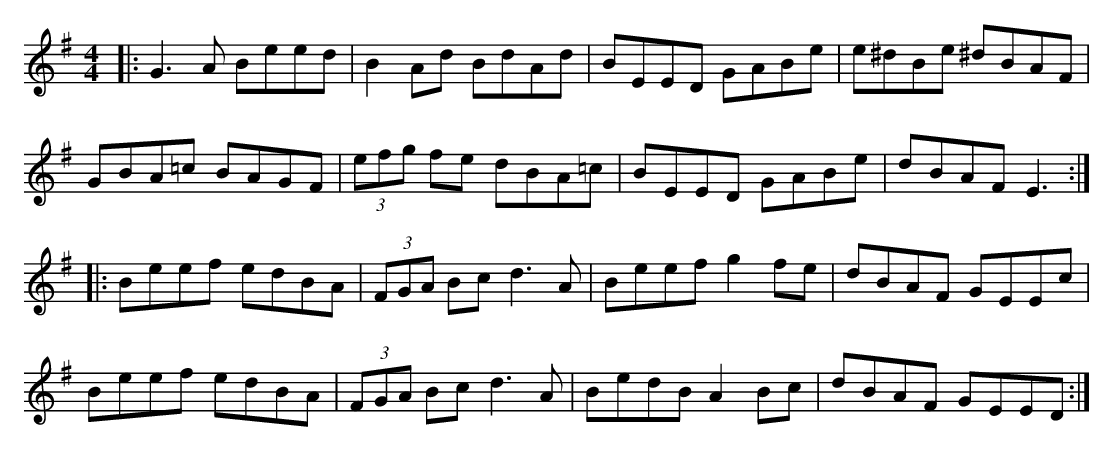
X:1
M:4/4
K:Emin
|:G3A Beed|B2 Ad BdAd|BEED GABe|e^dBe ^dBAF|
GBA=c BAGF|(3efg fe dBA=c|BEED GABe|dBAF E3:|
|:Beef edBA|(3FGA Bc d3A|Beef g2 fe|dBAF GEEc|
Beef edBA|(3FGA Bc d3A|BedB A2 Bc|dBAF GEED:|
